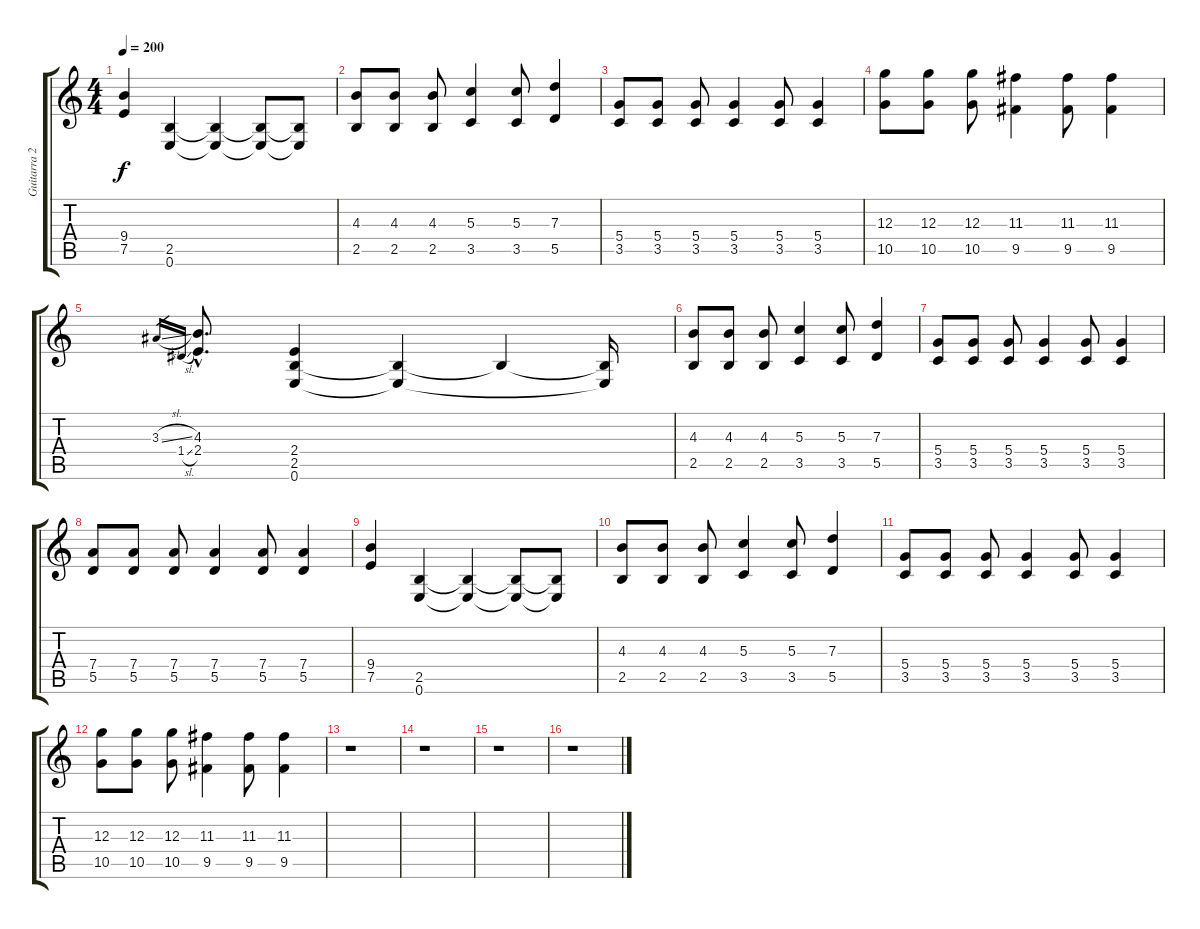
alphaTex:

\track ("Guitarra 2" "Guitarra 2") {instrument overdrivenguitar}
\staff {score tabs}
\tuning (E4 B3 G3 D3 A2 E2) {hide}
\ts (4 4)
\tempo 200
\clef g2
\ks c
(9.4 7.5).4{dy f} (2.5 0.6).4 (2.5{t} 0.6{t}).4 (2.5{t} 0.6{t}).8 (2.5{t} 0.6{t}).8 |
(4.3 2.5).8 (4.3 2.5).8 (4.3 2.5).8 (5.3 3.5).4 (5.3 3.5).8 (7.3 5.5).4 |
(5.4 3.5).8 (5.4 3.5).8 (5.4 3.5).8 (5.4 3.5).4 (5.4 3.5).8 (5.4 3.5).4 |
(12.3 10.5).8 (12.3 10.5).8 (12.3 10.5).8 (11.3 9.5).4 (11.3 9.5).8 (11.3 9.5).4 |
3.3{sl}.16{gr} 1.4{sl}.16{gr} (4.3{hac} 2.4{hac}).8{d} (2.4 2.5 0.6).4 (2.5{t} 0.6{t}).4 2.5{t}.4 (2.5{t} 0.6{t}).16 |
(4.3 2.5).8 (4.3 2.5).8 (4.3 2.5).8 (5.3 3.5).4 (5.3 3.5).8 (7.3 5.5).4 |
(5.4 3.5).8 (5.4 3.5).8 (5.4 3.5).8 (5.4 3.5).4 (5.4 3.5).8 (5.4 3.5).4 |
(7.4 5.5).8 (7.4 5.5).8 (7.4 5.5).8 (7.4 5.5).4 (7.4 5.5).8 (7.4 5.5).4 |
(9.4 7.5).4 (2.5 0.6).4 (2.5{t} 0.6{t}).4 (2.5{t} 0.6{t}).8 (2.5{t} 0.6{t}).8 |
(4.3 2.5).8 (4.3 2.5).8 (4.3 2.5).8 (5.3 3.5).4 (5.3 3.5).8 (7.3 5.5).4 |
(5.4 3.5).8 (5.4 3.5).8 (5.4 3.5).8 (5.4 3.5).4 (5.4 3.5).8 (5.4 3.5).4 |
(12.3 10.5).8 (12.3 10.5).8 (12.3 10.5).8 (11.3 9.5).4 (11.3 9.5).8 (11.3 9.5).4 |
r.1 |
r.1 |
r.1 |
r.1
